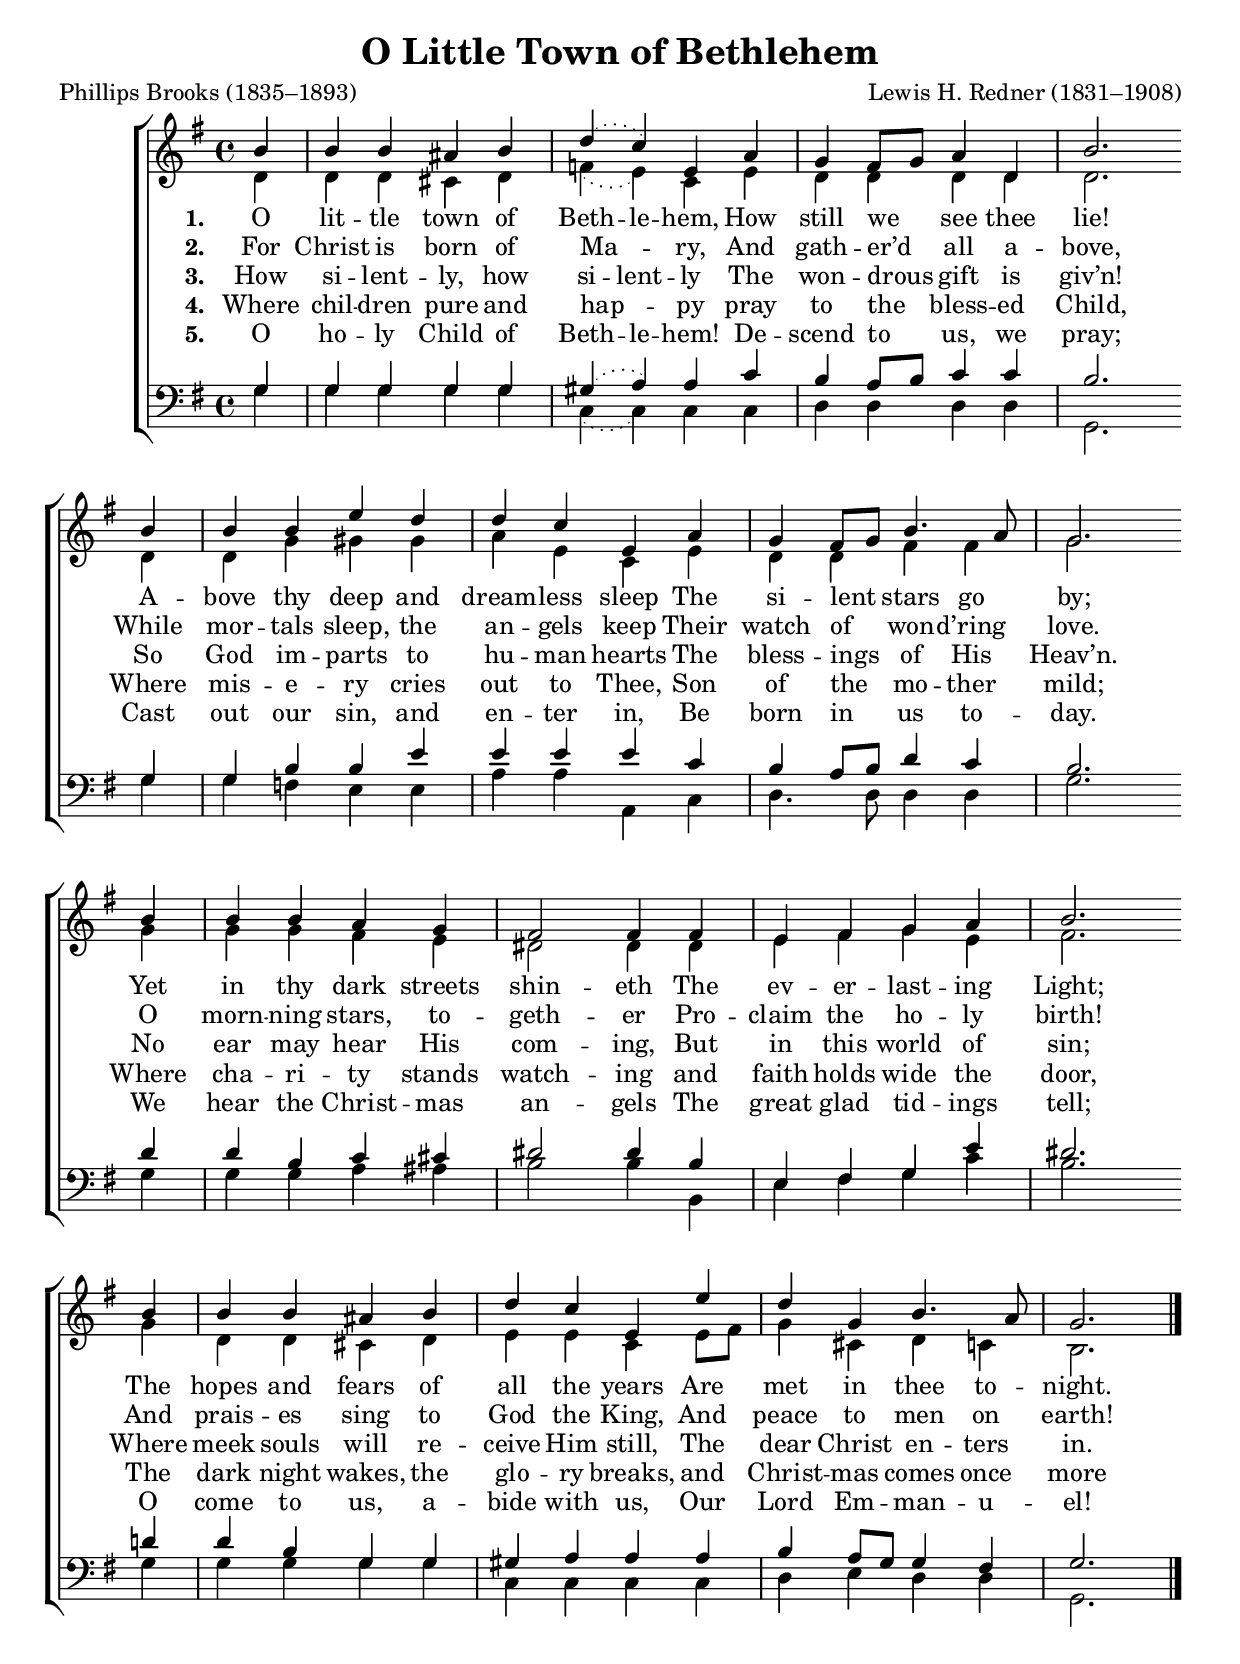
\version "2.14.2"
\include "util.ly"
\header {
  title = "O Little Town of Bethlehem"
  poet = "Phillips Brooks (1835–1893)"
  composer = "Lewis H. Redner (1831–1908)"
  %tagline = \markup { from \italic {Christmas Carols and Hymns for School and Choir}, 1910}
}

global = {
  \key g \major
  \time 4/4
  \autoBeamOff
  %\override DynamicLineSpanner #'staff-padding = #0.0
  %\override DynamicLineSpanner #'Y-extent = #'(-1 . 1)
}

sopMusic = \relative c'' {
  \partial 4 b4 |
  b b ais b |
  \slurDotted d( c) e, a |
  \slurSolid g fis8[ g] a4 d, |
  b'2. \bar""\break b4 |
  
  b b e d |
  d c e, a |
  g fis8[ g] b4. a8 |
  g2. \bar""\break b4 |
  
  b b a g |
  fis2 fis4 fis |
  e fis g a |
  b2. \bar""\break b4 |
  
  b b ais b |
  d c e, e' |
  d g, b4. a8 |
  \partial 4*3 g2. \bar "|."
}
sopWords = \lyricmode {
  
}

altoMusic = \relative c' {
  d4 |
  d d cis d |
  \slurDotted f( e) c e |
  d d d d |
  d2. d4 |
  
  d g gis gis |
  a e c e |
  d d fis fis |
  g2. g4 |
  
  g g fis e |
  dis2 dis4 dis |
  e fis g e |
  fis2. g4 |
  
  d d cis d |
  \slurSolid e e c e8[ fis] |
  g4 cis, d4 c |
  b2. \bar "|."
}
altoWords = \lyricmode {
  \dropLyricsIX
  \set stanza = #"1. "
  \set ignoreMelismata = ##t
  O lit -- tle town of Beth -- le -- hem,
  How still we _ see thee lie!
  A -- bove thy deep and dream -- less sleep
  The si -- lent _ \set associatedVoice = "altos" stars go by; \unset associatedVoice
  Yet in thy dark streets shin -- eth
  The ev -- er -- last -- ing Light;
  The hopes and fears of all the years
  Are met in \set associatedVoice = "altos" thee to -- night.
}
altoWordsII = \lyricmode {
  \dropLyricsIX
  \set stanza = #"2. "
  \set ignoreMelismata = ##t
  For Christ is born of Ma -- _ ry,
  And gath -- er’d _ all a -- bove,
  While mor -- tals sleep, the an -- gels keep
  Their watch of _ \set associatedVoice = "altos" won -- d’ring love. \unset associatedVoice
  O morn -- ning stars, to -- geth -- er
  Pro -- claim the ho -- ly birth!
  And prais -- es sing to God the King,
  And peace to \set associatedVoice = "altos" men on earth!
}
altoWordsIII = \lyricmode {
  \dropLyricsIX
  \set stanza = #"3. "
  \set ignoreMelismata = ##t
  How si -- lent -- ly, how si -- lent -- ly
  The won -- drous _ gift is giv’n!
  So God im -- parts to hu -- man hearts
  The bless -- ings _ \set associatedVoice = "altos" of His Heav’n. \unset associatedVoice
  No ear may hear His com -- ing,
  But in this world of sin;
  Where meek souls will re -- ceive Him still,
  The dear Christ \set associatedVoice = "altos" en -- ters in.
}
altoWordsIV = \lyricmode {
  \dropLyricsIX
  \set stanza = #"4. "
  \set ignoreMelismata = ##t
  Where chil -- dren pure and hap -- _ py
    pray to the _ bless -- ed Child,
  Where mis -- e -- ry cries out to Thee,
    Son of the _ \set associatedVoice = "altos" mo -- ther mild; \unset associatedVoice
  Where cha -- ri -- ty stands watch -- ing
    and faith holds wide the door,
  The dark night wakes, the glo -- ry breaks,
    and Christ -- \set associatedVoice = "altos" mas comes once more
}
altoWordsV = \lyricmode {
  \dropLyricsIX
\set ignoreMelismata = ##t
  \set stanza = #"5. "
  O ho -- ly Child of Beth -- le -- hem!
  De -- scend to _ us, we pray;
  Cast out our sin, and en -- ter in,
  Be born in _ \set associatedVoice = "altos" us to -- day. \unset associatedVoice
  We hear the Christ -- mas an -- gels
  The great glad tid -- ings tell;
  O come to us, a -- bide with us,
  Our Lord \set associatedVoice = "altos" Em -- man -- u -- el!
}

tenorMusic = \relative c' {
  g4 |
  g g g g |
  \slurDotted gis( a) a c |
  \slurSolid b a8[ b] c4 c |
  b2. g4 |
  
  g b b e |
  e e e c |
  b a8[ b] d4 c |
  b2. d4 |
  
  d b c cis |
  dis2 dis4 b |
  e, fis g e' |
  dis2. d4 |
  
  d b g g |
  gis a a a |
  b a8[ g] g4 fis |
  g2. \bar "|."
}
tenorWords = \lyricmode {

}

bassMusic = \relative c' {
  g4 |
  g g g g |
  \slurDotted c,( c) c c |
  d d d d |
  g,2. g'4 |
  
  g f e e |
  a a a, c |
  d4. d8 d4 d |
  g2. g4 |
  
  g g a ais | 
  b2 b4 b, |
  e fis g c |
  b2. g4 |
  
  g g g g |
  c, c c c |
  d e d4 d |
  g,2. \bar "|."
}
bassWords = \lyricmode {

}

\score {
  <<
   \new ChoirStaff <<
%    \new Lyrics = sopranos \with { \override VerticalAxisGroup #'nonstaff-relatedstaff-spacing = #'((basic-distance . 1)) }
    \new Staff = women <<
      \new Voice = "sopranos" { \voiceOne << \global \sopMusic >> }
      \new Voice = "altos" { \voiceTwo << \global \altoMusic >> }
    >>
    \new Lyrics \with { alignAboveContext = #"women" } \lyricsto "sopranos" \sopWords
    \new Lyrics = "altosV"  \with { alignBelowContext = #"women" } \lyricsto "sopranos" \altoWordsV
    \new Lyrics = "altosIV"  \with { alignBelowContext = #"women" } \lyricsto "sopranos" \altoWordsIV
    \new Lyrics = "altosIII"  \with { alignBelowContext = #"women" } \lyricsto "sopranos" \altoWordsIII
    \new Lyrics = "altosII"  \with { alignBelowContext = #"women" } \lyricsto "sopranos" \altoWordsII
    \new Lyrics = "altos"  \with { alignBelowContext = #"women" \override VerticalAxisGroup #'nonstaff-relatedstaff-spacing = #'((padding . -0.5)) } \lyricsto "sopranos" \altoWords
   \new Staff = men <<
      \clef bass
      \new Voice = "tenors" { \voiceOne << \global \tenorMusic >> }
      \new Voice = "basses" { \voiceTwo << \global \bassMusic >> }
    >>
    \new Lyrics \with { alignAboveContext = #"men" \override VerticalAxisGroup #'nonstaff-relatedstaff-spacing = #'((basic-distance . 1)) } \lyricsto "tenors" \tenorWords
    \new Lyrics \with { alignBelowContext = #"men" \override VerticalAxisGroup #'nonstaff-relatedstaff-spacing = #'((basic-distance . 1)) } \lyricsto "basses" \bassWords
  >>
%    \new PianoStaff << \new Staff { \new Voice { \pianoRH } } \new Staff { \clef "bass" \pianoLH } >>
  >>
  \layout { }
  \midi {
    \tempo 4 = 95
    \set Staff.midiInstrument = "flute"
  
    \context {
      \Voice
      \remove "Dynamic_performer"
    }
  }
}
